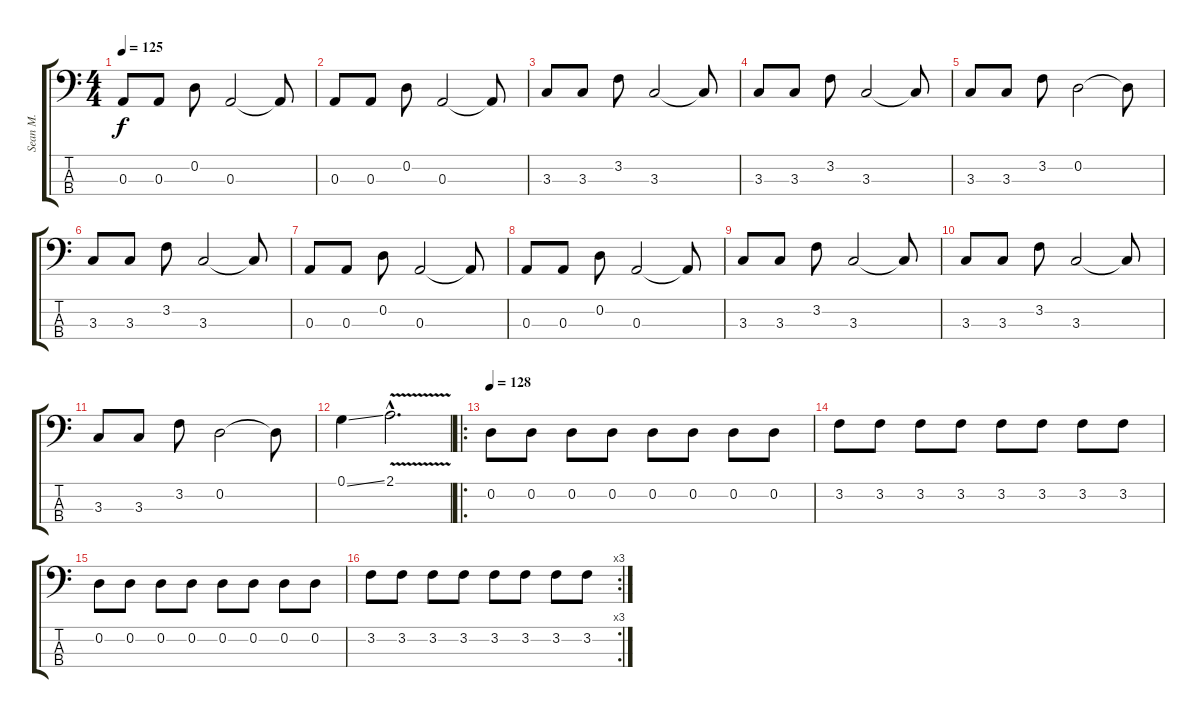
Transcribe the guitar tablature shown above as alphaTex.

\track ("Sean M." "Sean M.") {instrument electricbassfinger}
\staff {score tabs}
\tuning (G2 D2 A1 E1) {hide}
\ts (4 4)
\tempo 125
\clef f4
\ks c
0.3.8{dy f} 0.3.8 0.2.8 0.3.2 0.3{t}.8 |
0.3.8 0.3.8 0.2.8 0.3.2 0.3{t}.8 |
3.3.8 3.3.8 3.2.8 3.3.2 3.3{t}.8 |
3.3.8 3.3.8 3.2.8 3.3.2 3.3{t}.8 |
3.3.8 3.3.8 3.2.8 0.2.2 0.2{t}.8 |
3.3.8 3.3.8 3.2.8 3.3.2 3.3{t}.8 |
0.3.8 0.3.8 0.2.8 0.3.2 0.3{t}.8 |
0.3.8 0.3.8 0.2.8 0.3.2 0.3{t}.8 |
3.3.8 3.3.8 3.2.8 3.3.2 3.3{t}.8 |
3.3.8 3.3.8 3.2.8 3.3.2 3.3{t}.8 |
3.3.8 3.3.8 3.2.8 0.2.2 0.2{t}.8 |
0.1{ss}.4 2.1{v hac}.2{d} |
\ro
\tempo 128
0.2.8 0.2.8 0.2.8 0.2.8 0.2.8 0.2.8 0.2.8 0.2.8 |
3.2.8 3.2.8 3.2.8 3.2.8 3.2.8 3.2.8 3.2.8 3.2.8 |
0.2.8 0.2.8 0.2.8 0.2.8 0.2.8 0.2.8 0.2.8 0.2.8 |
\rc 3
3.2.8 3.2.8 3.2.8 3.2.8 3.2.8 3.2.8 3.2.8 3.2.8
